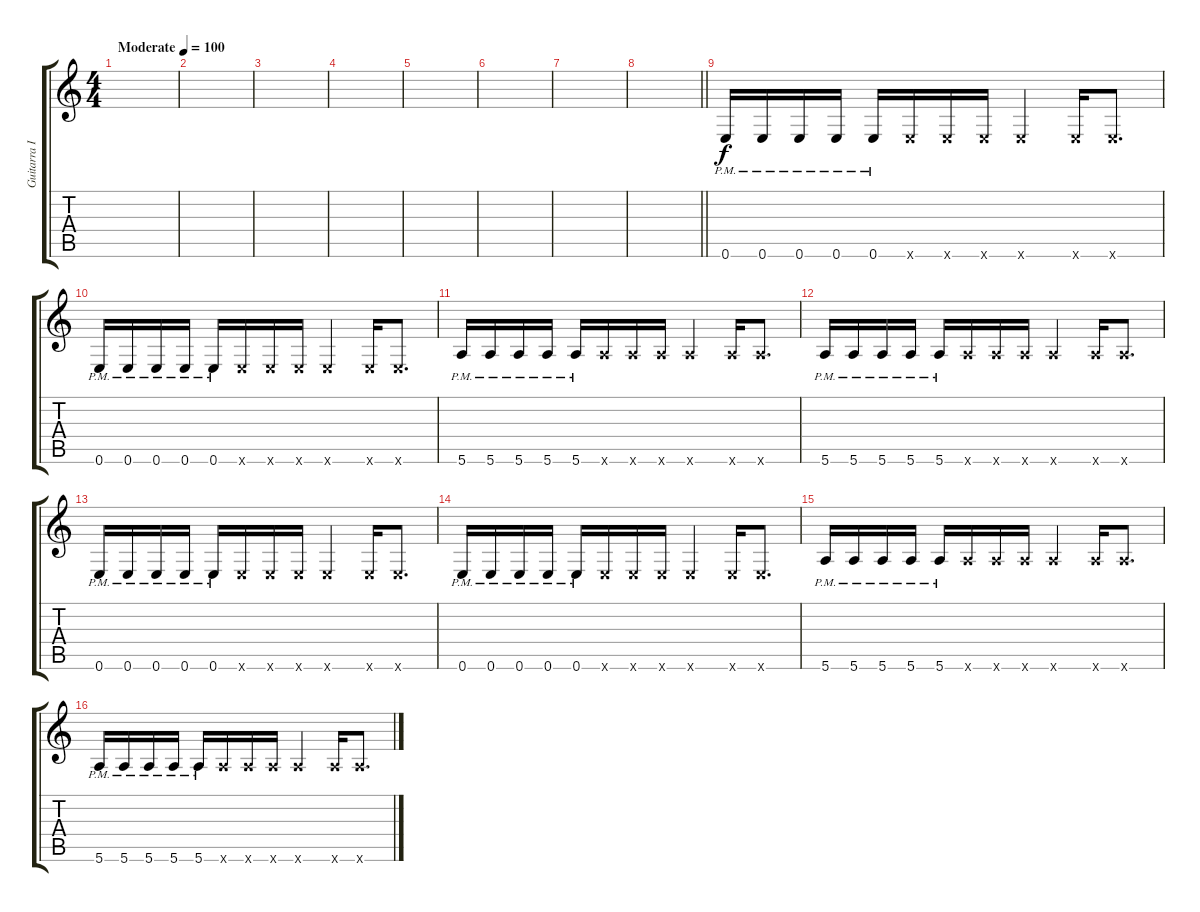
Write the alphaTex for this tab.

\track ("Guitarra II" "Guitarra I") {instrument distortionguitar}
\staff {score tabs}
\tuning (E4 B3 G3 D3 A2 E2) {hide}
\ts (4 4)
\tempo (100 "Moderate")
\clef g2
\ks c
|
|
|
|
|
|
|
\barLineRight lightlight
|
0.6{pm}.16 0.6{pm}.16 0.6{pm}.16 0.6{pm}.16 0.6{pm}.16 0.6{x}.16 0.6{x}.16 0.6{x}.16 0.6{x}.4 0.6{x}.16 0.6{x}.8{d} |
0.6{pm}.16 0.6{pm}.16 0.6{pm}.16 0.6{pm}.16 0.6{pm}.16 0.6{x}.16 0.6{x}.16 0.6{x}.16 0.6{x}.4 0.6{x}.16 0.6{x}.8{d} |
5.6{pm}.16 5.6{pm}.16 5.6{pm}.16 5.6{pm}.16 5.6{pm}.16 5.6{x}.16 5.6{x}.16 5.6{x}.16 5.6{x}.4 5.6{x}.16 5.6{x}.8{d} |
5.6{pm}.16 5.6{pm}.16 5.6{pm}.16 5.6{pm}.16 5.6{pm}.16 5.6{x}.16 5.6{x}.16 5.6{x}.16 5.6{x}.4 5.6{x}.16 5.6{x}.8{d} |
0.6{pm}.16 0.6{pm}.16 0.6{pm}.16 0.6{pm}.16 0.6{pm}.16 0.6{x}.16 0.6{x}.16 0.6{x}.16 0.6{x}.4 0.6{x}.16 0.6{x}.8{d} |
0.6{pm}.16 0.6{pm}.16 0.6{pm}.16 0.6{pm}.16 0.6{pm}.16 0.6{x}.16 0.6{x}.16 0.6{x}.16 0.6{x}.4 0.6{x}.16 0.6{x}.8{d} |
5.6{pm}.16 5.6{pm}.16 5.6{pm}.16 5.6{pm}.16 5.6{pm}.16 5.6{x}.16 5.6{x}.16 5.6{x}.16 5.6{x}.4 5.6{x}.16 5.6{x}.8{d} |
5.6{pm}.16 5.6{pm}.16 5.6{pm}.16 5.6{pm}.16 5.6{pm}.16 5.6{x}.16 5.6{x}.16 5.6{x}.16 5.6{x}.4 5.6{x}.16 5.6{x}.8{d}
